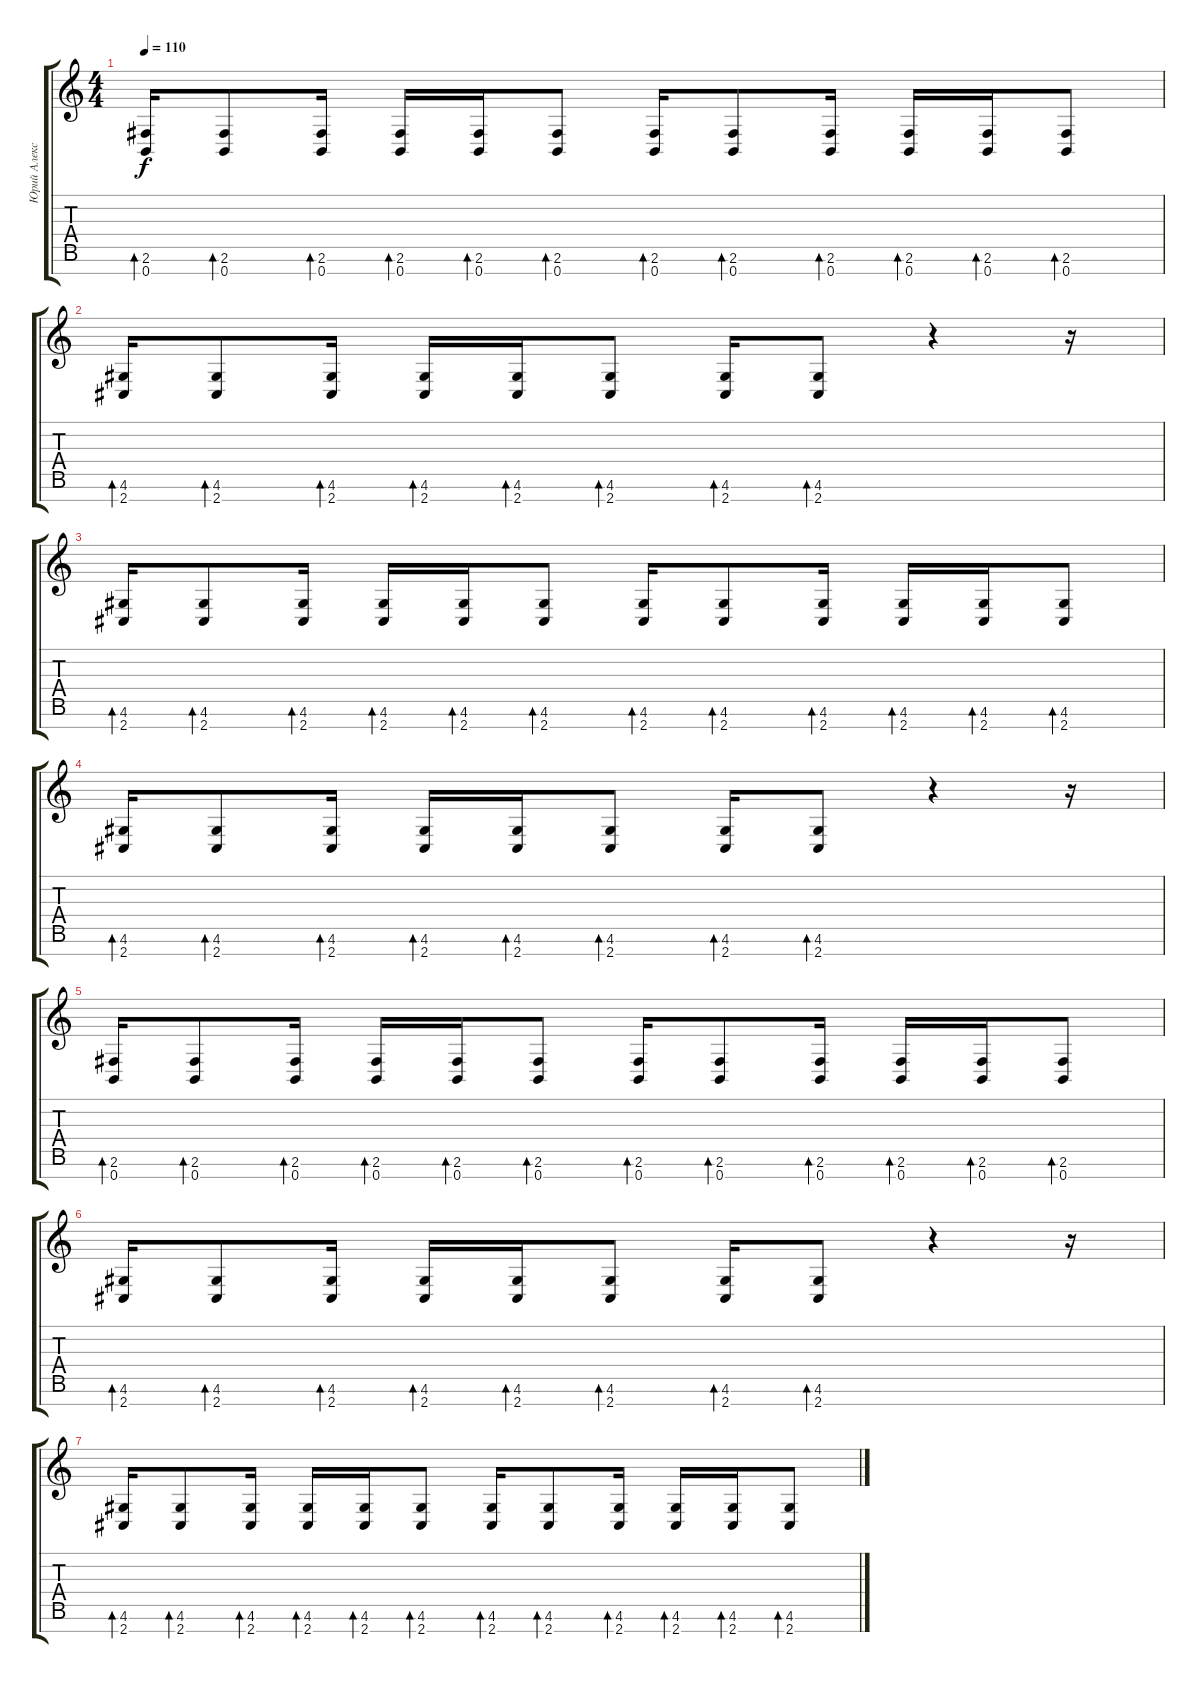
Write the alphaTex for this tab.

\track ("Юрий Алексеев" "Юрий Алекс") {instrument distortionguitar}
\staff {score tabs}
\tuning (E4 B3 G3 D3 A2 E2 B1) {hide}
\ts (4 4)
\tempo 110
\clef g2
\ks c
(2.6 0.7).16{bd 120 dy f} (2.6 0.7).8{bd 120} (2.6 0.7).16{bd 120} (2.6 0.7).16{bd 120} (2.6 0.7).16{bd 120} (2.6 0.7).8{bd 120} (2.6 0.7).16{bd 120} (2.6 0.7).8{bd 120} (2.6 0.7).16{bd 120} (2.6 0.7).16{bd 120} (2.6 0.7).16{bd 120} (2.6 0.7).8{bd 120} |
(4.6 2.7).16{bd 120 volume 16} (4.6 2.7).8{bd 120} (4.6 2.7).16{bd 120} (4.6 2.7).16{bd 120} (4.6 2.7).16{bd 120} (4.6 2.7).8{bd 120} (4.6 2.7).16{bd 120} (4.6 2.7).8{bd 120} r.4 r.16 |
(4.6 2.7).16{bd 120 volume 16} (4.6 2.7).8{bd 120} (4.6 2.7).16{bd 120} (4.6 2.7).16{bd 120} (4.6 2.7).16{bd 120} (4.6 2.7).8{bd 120} (4.6 2.7).16{bd 120} (4.6 2.7).8{bd 120} (4.6 2.7).16{bd 120} (4.6 2.7).16{bd 120} (4.6 2.7).16{bd 120} (4.6 2.7).8{bd 120} |
(4.6 2.7).16{bd 60 volume 16} (4.6 2.7).8{bd 120} (4.6 2.7).16{bd 120} (4.6 2.7).16{bd 120} (4.6 2.7).16{bd 120} (4.6 2.7).8{bd 120} (4.6 2.7).16{bd 120} (4.6 2.7).8{bd 120} r.4 r.16 |
(2.6 0.7).16{bd 120} (2.6 0.7).8{bd 120} (2.6 0.7).16{bd 120} (2.6 0.7).16{bd 120} (2.6 0.7).16{bd 120} (2.6 0.7).8{bd 120} (2.6 0.7).16{bd 120} (2.6 0.7).8{bd 120} (2.6 0.7).16{bd 120} (2.6 0.7).16{bd 120} (2.6 0.7).16{bd 120} (2.6 0.7).8{bd 120} |
(4.6 2.7).16{bd 120 volume 16} (4.6 2.7).8{bd 120} (4.6 2.7).16{bd 120} (4.6 2.7).16{bd 120} (4.6 2.7).16{bd 120} (4.6 2.7).8{bd 120} (4.6 2.7).16{bd 120} (4.6 2.7).8{bd 120} r.4 r.16 |
(4.6 2.7).16{bd 120 volume 16} (4.6 2.7).8{bd 120} (4.6 2.7).16{bd 120} (4.6 2.7).16{bd 120} (4.6 2.7).16{bd 120} (4.6 2.7).8{bd 120} (4.6 2.7).16{bd 120} (4.6 2.7).8{bd 120} (4.6 2.7).16{bd 120} (4.6 2.7).16{bd 120} (4.6 2.7).16{bd 120} (4.6 2.7).8{bd 120}
